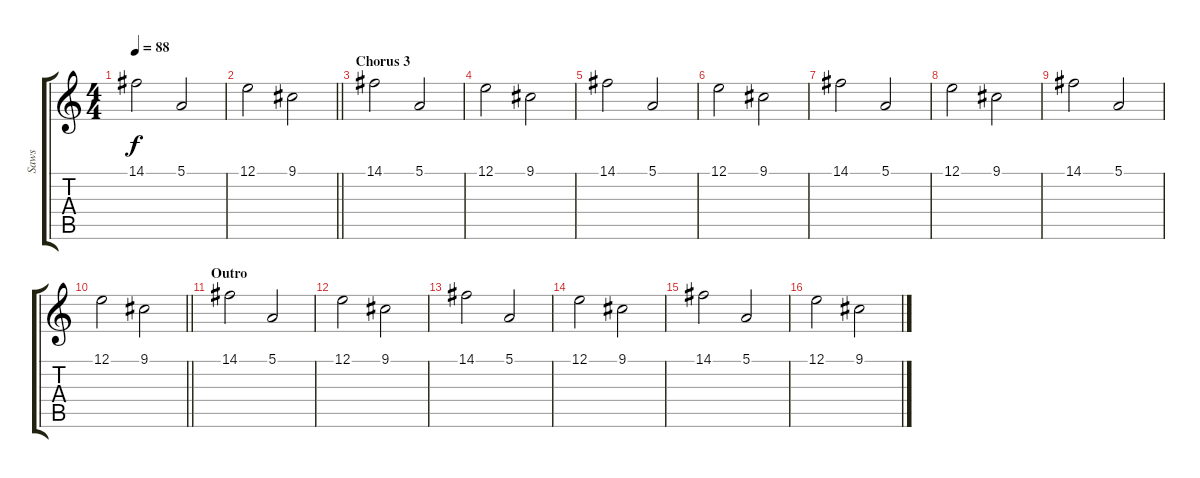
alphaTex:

\track ("Saws" "Saws") {instrument cello}
\staff {score tabs}
\tuning (E4 B3 G3 D3 A2 E2) {hide}
\ts (4 4)
\tempo 88
\clef g2
\ks c
14.1.2{dy f} 5.1.2 |
\barLineRight lightlight
12.1.2 9.1.2 |
\section ("" "Chorus 3")
14.1.2 5.1.2 |
12.1.2 9.1.2 |
14.1.2 5.1.2 |
12.1.2 9.1.2 |
14.1.2 5.1.2 |
12.1.2 9.1.2 |
14.1.2 5.1.2 |
\barLineRight lightlight
12.1.2 9.1.2 |
\section ("" "Outro")
14.1.2 5.1.2 |
12.1.2 9.1.2 |
14.1.2 5.1.2 |
12.1.2 9.1.2 |
14.1.2 5.1.2 |
12.1.2 9.1.2
